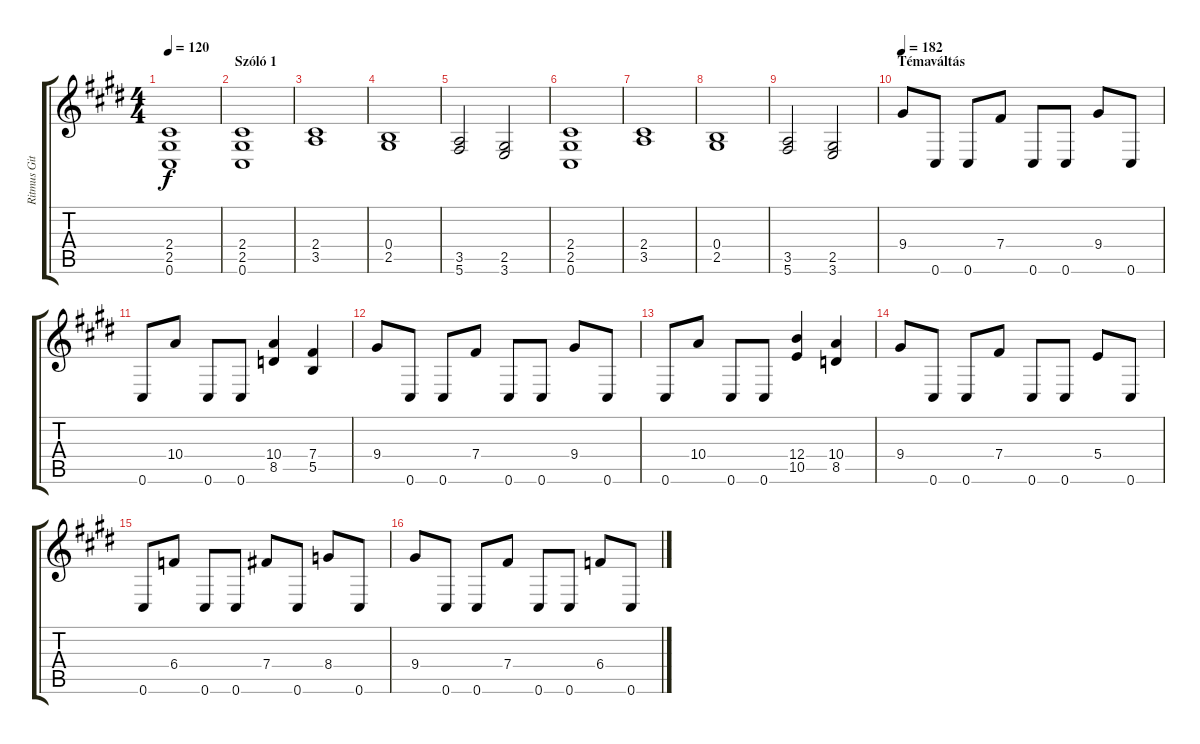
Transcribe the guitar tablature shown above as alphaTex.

\track ("Ritmus Gitár 2" "Ritmus Git") {instrument distortionguitar}
\staff {score tabs}
\tuning (Db4 Ab3 E3 B2 Gb2 Db2) {hide}
\ts (4 4)
\tempo 120
\clef g2
\ks c#minor
(2.4{t} 2.5{t} 0.6{t}).1{dy f} |
\section ("" "Szóló 1")
(2.4 2.5 0.6).1 |
(2.4 3.5).1 |
(0.4 2.5).1 |
(3.5 5.6).2 (2.5 3.6).2 |
(2.4 2.5 0.6).1 |
(2.4 3.5).1 |
(0.4 2.5).1 |
(3.5 5.6).2 (2.5 3.6).2 |
\section ("" "Témaváltás")
\tempo 182
9.4.8 0.6.8 0.6.8 7.4.8 0.6.8 0.6.8 9.4.8 0.6.8 |
0.6.8 10.4.8 0.6.8 0.6.8 (10.4 8.5).4 (7.4 5.5).4 |
9.4.8 0.6.8 0.6.8 7.4.8 0.6.8 0.6.8 9.4.8 0.6.8 |
0.6.8 10.4.8 0.6.8 0.6.8 (12.4 10.5).4 (10.4 8.5).4 |
9.4.8 0.6.8 0.6.8 7.4.8 0.6.8 0.6.8 5.4.8 0.6.8 |
0.6.8 6.4.8 0.6.8 0.6.8 7.4.8 0.6.8 8.4.8 0.6.8 |
9.4.8 0.6.8 0.6.8 7.4.8 0.6.8 0.6.8 6.4.8 0.6.8
